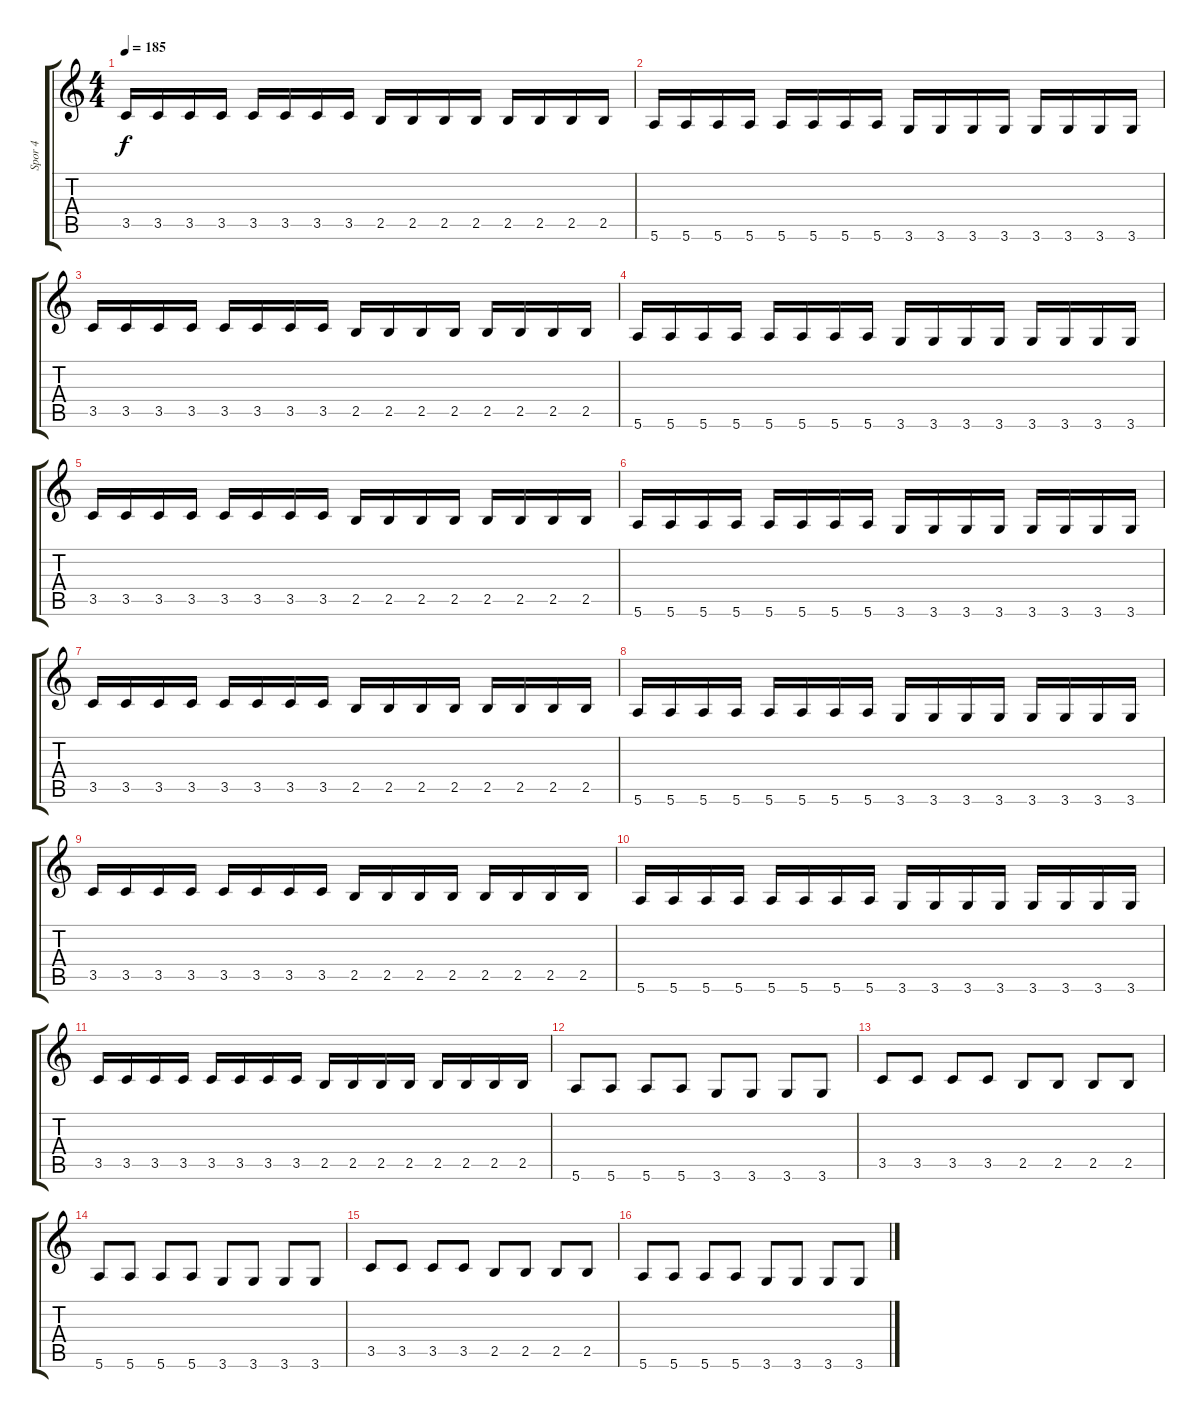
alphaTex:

\track ("Spor 4" "Spor 4") {instrument electricbassfinger}
\staff {score tabs}
\tuning (E4 B3 G3 D3 A2 E2) {hide}
\ts (4 4)
\tempo 185
\clef g2
\ks c
3.5.16{dy f} 3.5.16 3.5.16 3.5.16 3.5.16 3.5.16 3.5.16 3.5.16 2.5.16 2.5.16 2.5.16 2.5.16 2.5.16 2.5.16 2.5.16 2.5.16 |
5.6.16 5.6.16 5.6.16 5.6.16 5.6.16 5.6.16 5.6.16 5.6.16 3.6.16 3.6.16 3.6.16 3.6.16 3.6.16 3.6.16 3.6.16 3.6.16 |
3.5.16 3.5.16 3.5.16 3.5.16 3.5.16 3.5.16 3.5.16 3.5.16 2.5.16 2.5.16 2.5.16 2.5.16 2.5.16 2.5.16 2.5.16 2.5.16 |
5.6.16 5.6.16 5.6.16 5.6.16 5.6.16 5.6.16 5.6.16 5.6.16 3.6.16 3.6.16 3.6.16 3.6.16 3.6.16 3.6.16 3.6.16 3.6.16 |
3.5.16 3.5.16 3.5.16 3.5.16 3.5.16 3.5.16 3.5.16 3.5.16 2.5.16 2.5.16 2.5.16 2.5.16 2.5.16 2.5.16 2.5.16 2.5.16 |
5.6.16 5.6.16 5.6.16 5.6.16 5.6.16 5.6.16 5.6.16 5.6.16 3.6.16 3.6.16 3.6.16 3.6.16 3.6.16 3.6.16 3.6.16 3.6.16 |
3.5.16 3.5.16 3.5.16 3.5.16 3.5.16 3.5.16 3.5.16 3.5.16 2.5.16 2.5.16 2.5.16 2.5.16 2.5.16 2.5.16 2.5.16 2.5.16 |
5.6.16 5.6.16 5.6.16 5.6.16 5.6.16 5.6.16 5.6.16 5.6.16 3.6.16 3.6.16 3.6.16 3.6.16 3.6.16 3.6.16 3.6.16 3.6.16 |
3.5.16 3.5.16 3.5.16 3.5.16 3.5.16 3.5.16 3.5.16 3.5.16 2.5.16 2.5.16 2.5.16 2.5.16 2.5.16 2.5.16 2.5.16 2.5.16 |
5.6.16 5.6.16 5.6.16 5.6.16 5.6.16 5.6.16 5.6.16 5.6.16 3.6.16 3.6.16 3.6.16 3.6.16 3.6.16 3.6.16 3.6.16 3.6.16 |
3.5.16 3.5.16 3.5.16 3.5.16 3.5.16 3.5.16 3.5.16 3.5.16 2.5.16 2.5.16 2.5.16 2.5.16 2.5.16 2.5.16 2.5.16 2.5.16 |
5.6.8 5.6.8 5.6.8 5.6.8 3.6.8 3.6.8 3.6.8 3.6.8 |
3.5.8 3.5.8 3.5.8 3.5.8 2.5.8 2.5.8 2.5.8 2.5.8 |
5.6.8 5.6.8 5.6.8 5.6.8 3.6.8 3.6.8 3.6.8 3.6.8 |
3.5.8 3.5.8 3.5.8 3.5.8 2.5.8 2.5.8 2.5.8 2.5.8 |
5.6.8 5.6.8 5.6.8 5.6.8 3.6.8 3.6.8 3.6.8 3.6.8
